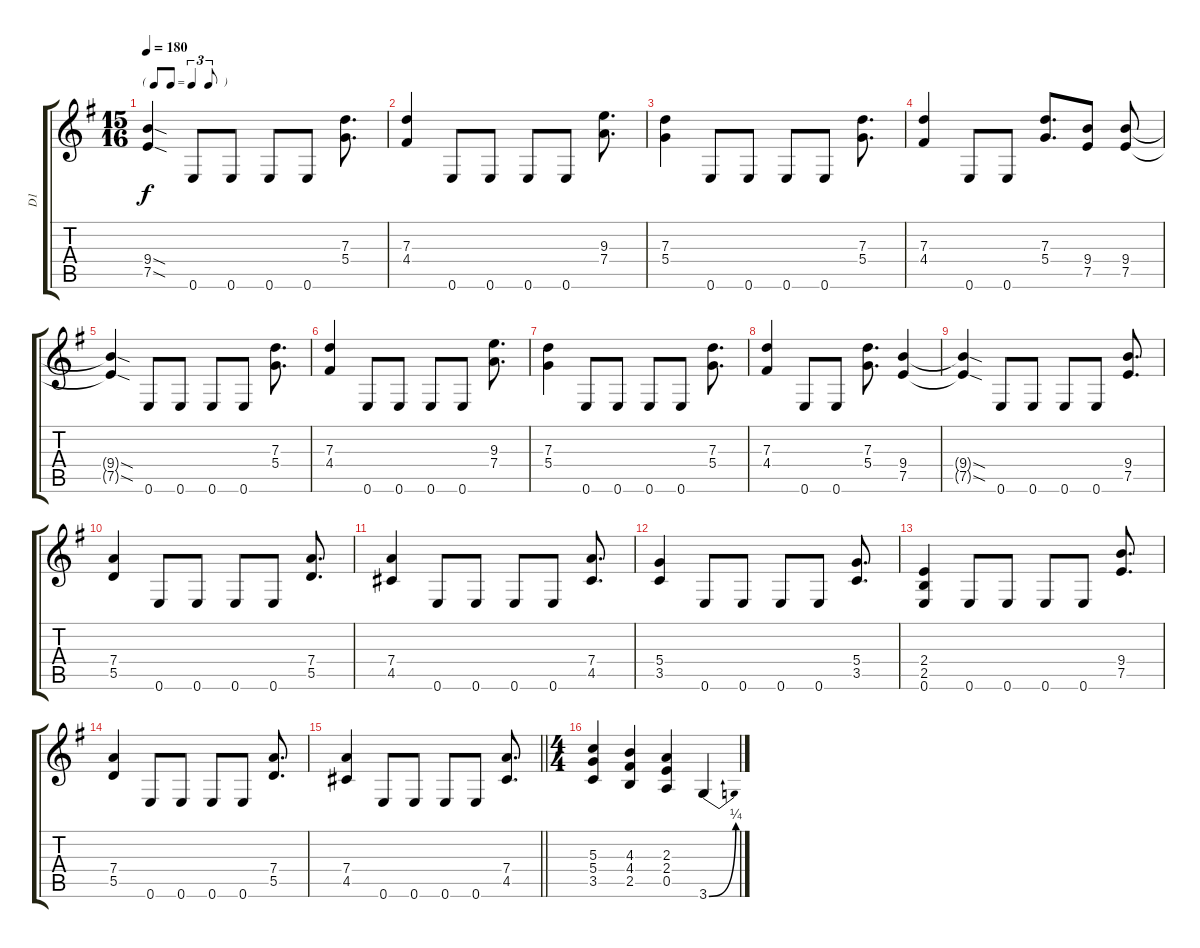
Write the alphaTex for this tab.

\track ("D1" "D1") {instrument distortionguitar}
\staff {score tabs}
\tuning (E4 B3 G3 D3 A2 E2) {hide}
\ts (15 16)
\tf triplet8th
\tempo 180
\clef g2
\ks g
(9.4{sod t} 7.5{sod t}).4{dy f} 0.6.8 0.6.8 0.6.8 0.6.8 (7.3 5.4).8{d} |
(7.3 4.4).4 0.6.8 0.6.8 0.6.8 0.6.8 (9.3 7.4).8{d} |
(7.3 5.4).4 0.6.8 0.6.8 0.6.8 0.6.8 (7.3 5.4).8{d} |
(7.3 4.4).4 0.6.8 0.6.8 (7.3 5.4).8{d} (9.4 7.5).8 (9.4 7.5).8 |
(9.4{sod t} 7.5{sod t}).4 0.6.8 0.6.8 0.6.8 0.6.8 (7.3 5.4).8{d} |
(7.3 4.4).4 0.6.8 0.6.8 0.6.8 0.6.8 (9.3 7.4).8{d} |
(7.3 5.4).4 0.6.8 0.6.8 0.6.8 0.6.8 (7.3 5.4).8{d} |
(7.3 4.4).4 0.6.8 0.6.8 (7.3 5.4).8{d} (9.4 7.5).4 |
(9.4{sod t} 7.5{sod t}).4 0.6.8 0.6.8 0.6.8 0.6.8 (9.4 7.5).8{d} |
(7.4 5.5).4 0.6.8 0.6.8 0.6.8 0.6.8 (7.4 5.5).8{d} |
(7.4 4.5).4 0.6.8 0.6.8 0.6.8 0.6.8 (7.4 4.5).8{d} |
(5.4 3.5).4 0.6.8 0.6.8 0.6.8 0.6.8 (5.4 3.5).8{d} |
(2.4 2.5 0.6).4 0.6.8 0.6.8 0.6.8 0.6.8 (9.4 7.5).8{d} |
(7.4 5.5).4 0.6.8 0.6.8 0.6.8 0.6.8 (7.4 5.5).8{d} |
\barLineRight lightlight
(7.4 4.5).4 0.6.8 0.6.8 0.6.8 0.6.8 (7.4 4.5).8{d} |
\ts (4 4)
(5.3 5.4 3.5).4 (4.3 4.4 2.5).4 (2.3 2.4 0.5).4 3.6{be (bend 0 0 60 1)}.4
